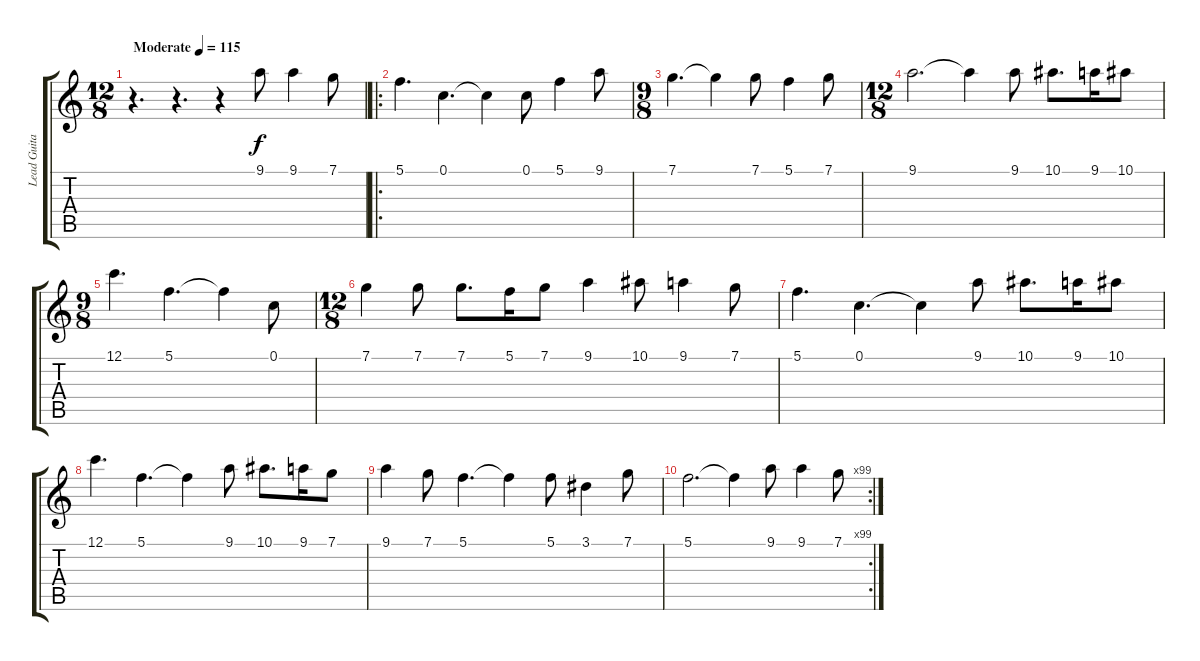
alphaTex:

\track ("Lead Guitar" "Lead Guita") {instrument distortionguitar}
\staff {score tabs}
\tuning (C4 G3 Eb3 Bb2 F2 C2) {hide}
\ts (12 8)
\tempo (115 "Moderate")
\clef g2
\ks c
r.4{d dy f instrument distortionguitar} r.4{d} r.4 9.1.8 9.1.4 7.1.8 |
\ro
5.1.4{d} 0.1.4{d} 0.1{t}.4 0.1.8 5.1.4 9.1.8 |
\ts (9 8)
7.1.4{d} 7.1{t}.4 7.1.8 5.1.4 7.1.8 |
\ts (12 8)
9.1.2{d} 9.1{t}.4 9.1.8 10.1.8{d} 9.1.16 10.1.8 |
\ts (9 8)
12.1.4{d} 5.1.4{d} 5.1{t}.4 0.1.8 |
\ts (12 8)
7.1.4 7.1.8 7.1.8{d} 5.1.16 7.1.8 9.1.4 10.1.8 9.1.4 7.1.8 |
5.1.4{d} 0.1.4{d} 0.1{t}.4 9.1.8 10.1.8{d} 9.1.16 10.1.8 |
12.1.4{d} 5.1.4{d} 5.1{t}.4 9.1.8 10.1.8{d} 9.1.16 7.1.8 |
9.1.4 7.1.8 5.1.4{d} 5.1{t}.4 5.1.8 3.1.4 7.1.8 |
\rc 99
5.1.2{d} 5.1{t}.4 9.1.8 9.1.4 7.1.8
